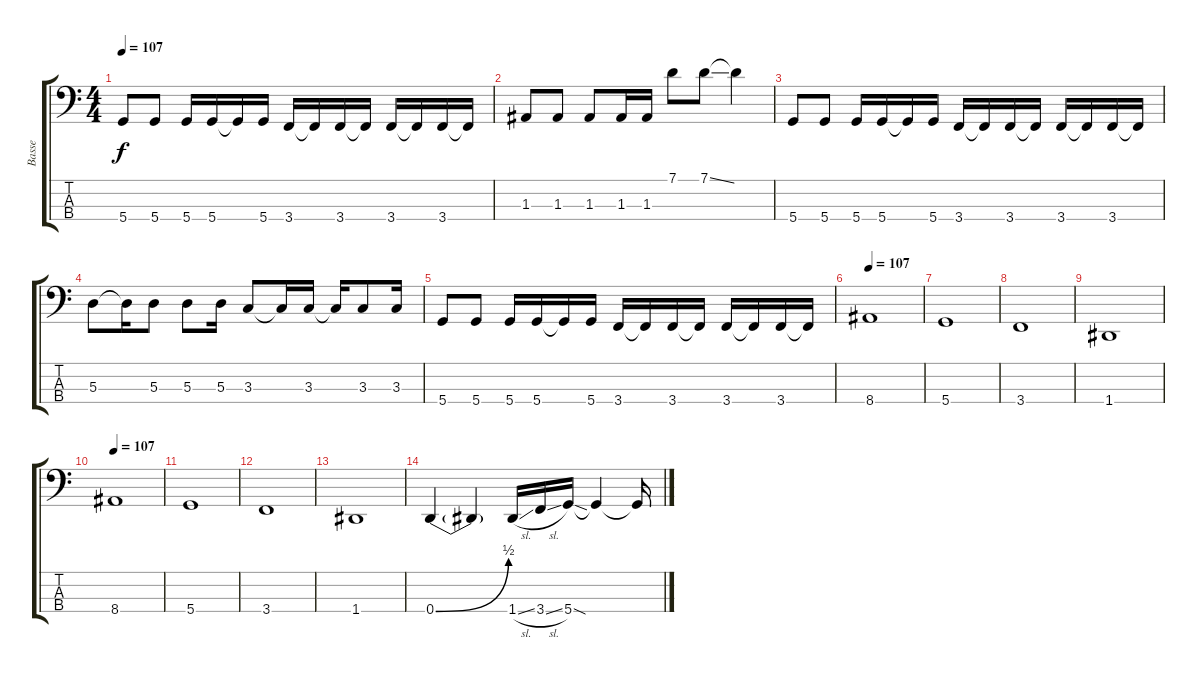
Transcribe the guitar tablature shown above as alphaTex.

\track ("Basse" "Basse") {instrument electricbassfinger}
\staff {score tabs}
\tuning (G2 D2 A1 D1) {hide}
\ts (4 4)
\tempo 107
\clef f4
\ks c
5.4.8{dy f} 5.4.8 5.4.16 5.4.16 5.4{t}.16 5.4.16 3.4.16 3.4{t}.16 3.4.16 3.4{t}.16 3.4.16 3.4{t}.16 3.4.16 3.4{t}.16 |
1.3.8{instrument electricbassfinger} 1.3.8 1.3.8 1.3.16 1.3.16 7.1.8 7.1{ss}.8 7.1{t}.4 |
5.4.8 5.4.8 5.4.16 5.4.16 5.4{t}.16 5.4.16 3.4.16 3.4{t}.16 3.4.16 3.4{t}.16 3.4.16 3.4{t}.16 3.4.16 3.4{t}.16 |
5.3.8 5.3{t}.16 5.3.8 5.3.8 5.3.16 3.3.8 3.3{t}.16 3.3.16 3.3{t}.16 3.3.8 3.3.16 |
5.4.8 5.4.8 5.4.16 5.4.16 5.4{t}.16 5.4.16 3.4.16 3.4{t}.16 3.4.16 3.4{t}.16 3.4.16 3.4{t}.16 3.4.16 3.4{t}.16 |
\tempo 107
8.4.1 |
5.4.1 |
3.4.1 |
1.4.1 |
\tempo 107
8.4.1 |
5.4.1 |
3.4.1 |
1.4.1 |
0.4{be (bend 0 0 60 2)}.4 0.4{t}.4 1.4{sl}.16 3.4{sl}.16 5.4{sod}.16 5.4{t}.4 5.4{t}.16
